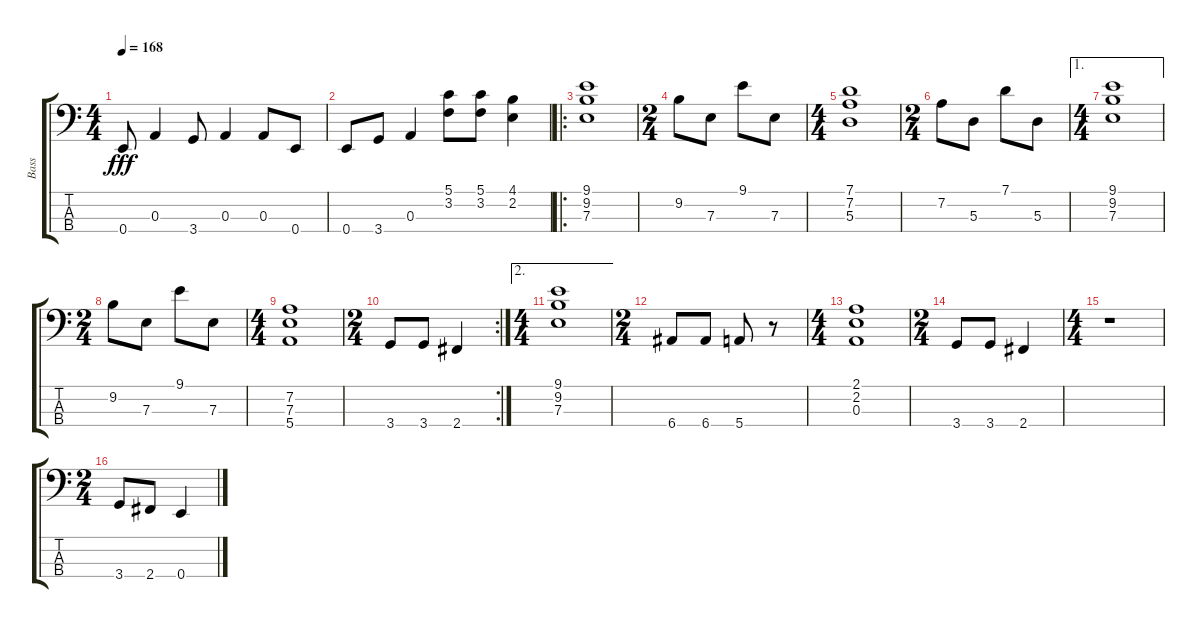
\track ("Bass" "Bass") {instrument acousticguitarsteel}
\staff {score tabs}
\tuning (G2 D2 A1 E1) {hide}
\ts (4 4)
\tempo 168
\clef f4
\ks c
0.4.8{dy fff} 0.3.4 3.4.8 0.3.4 0.3.8 0.4.8 |
0.4.8 3.4.8 0.3.4 (5.1 3.2).8 (5.1 3.2).8 (4.1 2.2).4 |
\ro
(9.1 9.2 7.3).1 |
\ts (2 4)
9.2.8 7.3.8 9.1.8 7.3.8 |
\ts (4 4)
(7.1 7.2 5.3).1 |
\ts (2 4)
7.2.8 5.3.8 7.1.8 5.3.8 |
\ae 1
\ts (4 4)
(9.1 9.2 7.3).1 |
\ts (2 4)
9.2.8 7.3.8 9.1.8 7.3.8 |
\ts (4 4)
(7.2 7.3 5.4).1 |
\rc 2
\ts (2 4)
3.4.8 3.4.8 2.4.4 |
\ae 2
\ts (4 4)
(9.1 9.2 7.3).1 |
\ts (2 4)
6.4.8 6.4.8 5.4.8 r.8 |
\ts (4 4)
(2.1 2.2 0.3).1 |
\ts (2 4)
3.4.8 3.4.8 2.4.4 |
\ts (4 4)
r.1 |
\ts (2 4)
3.4.8 2.4.8 0.4.4
